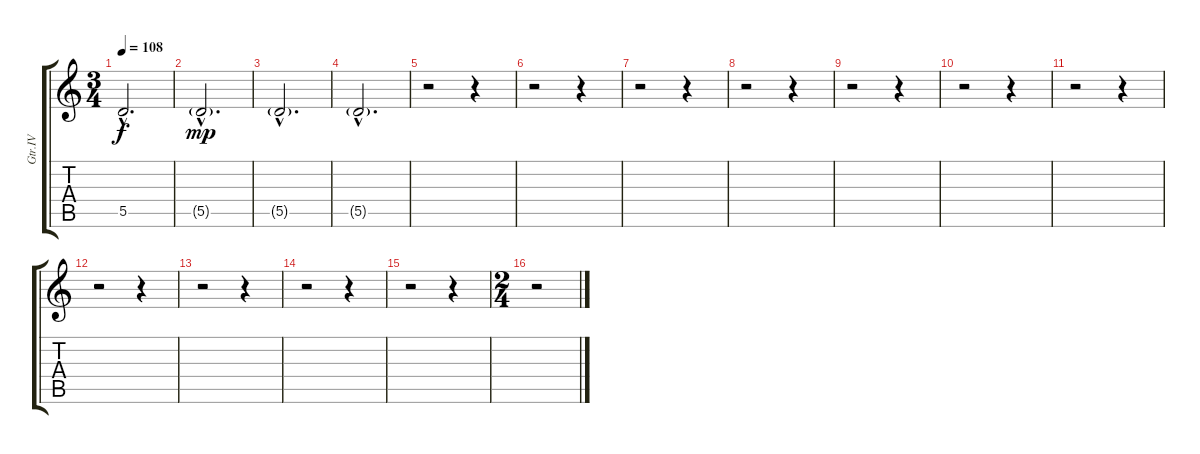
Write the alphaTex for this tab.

\track ("Gtr.IV" "Gtr.IV") {instrument distortionguitar}
\staff {score tabs}
\tuning (E4 B3 G3 D3 A2 E2) {hide}
\ts (3 4)
\tempo 108
\clef g2
\ks c
5.5{hac}.2{d dy f} |
5.5{g hac}.2{d dy mp} |
5.5{g hac}.2{d} |
5.5{g hac}.2{d volume 0} |
r.2{volume 16} r.4 |
r.2 r.4 |
r.2 r.4 |
r.2 r.4 |
r.2 r.4 |
r.2 r.4 |
r.2 r.4 |
r.2 r.4 |
r.2 r.4 |
r.2 r.4 |
r.2 r.4 |
\ts (2 4)
r.2
